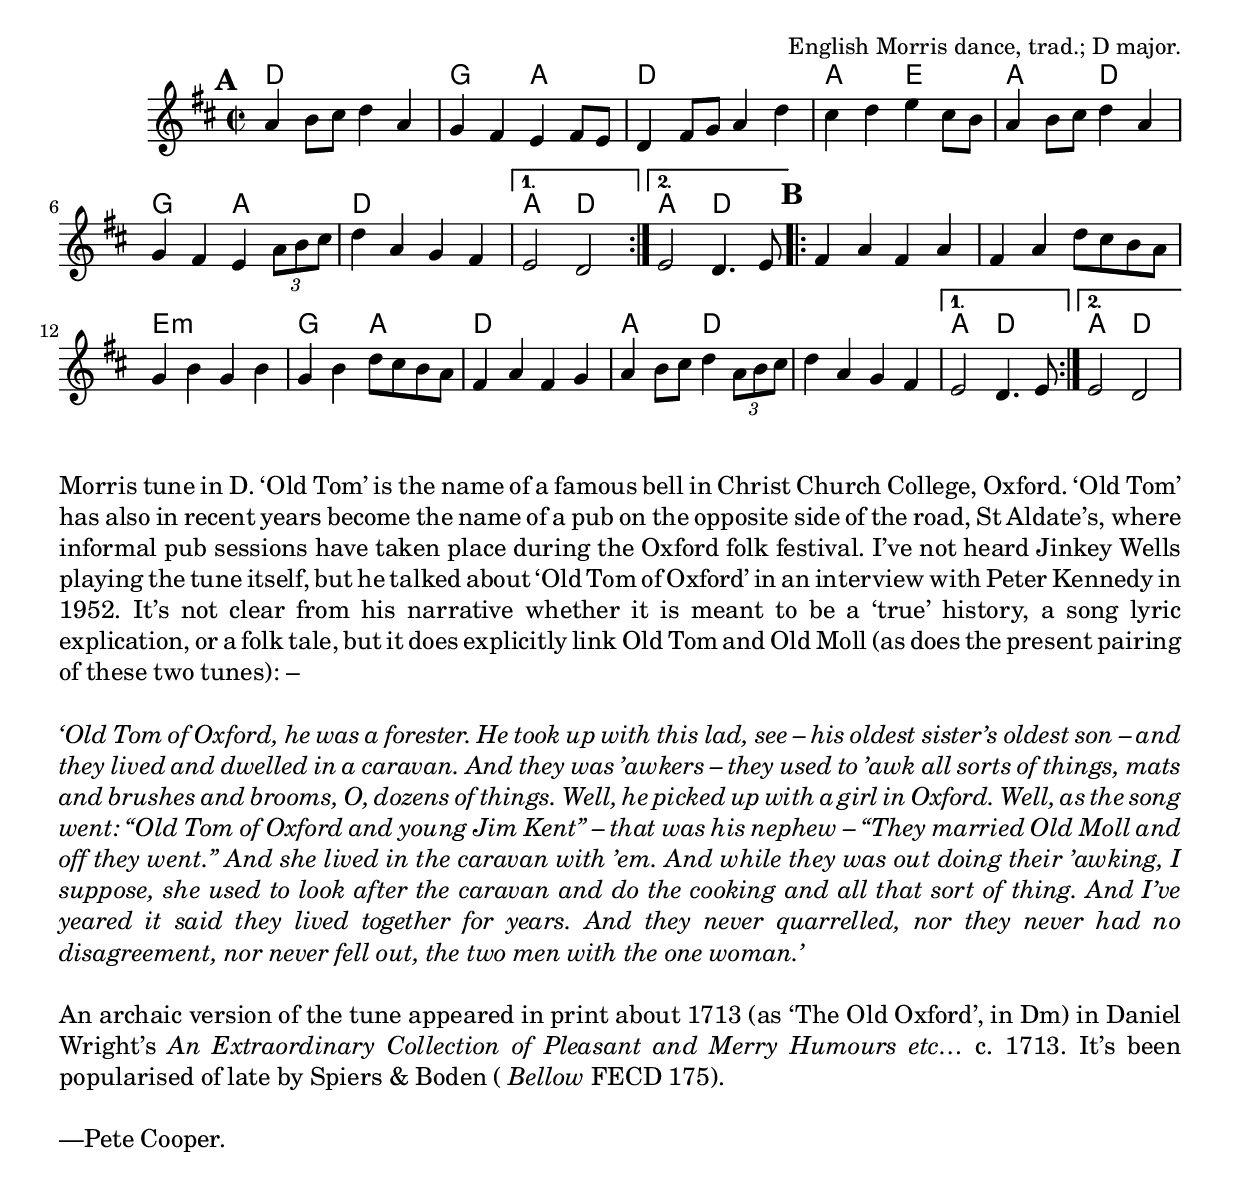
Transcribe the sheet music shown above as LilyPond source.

\version "2.18.2"
\include "util.ly"

\tocItem \markup "Old Tom of Oxford"

\score {
  <<
    \relative a' {
      \time 2/2
      \key d \major

      \repeat volta 2 {
        \mark \default
        a4 b8 cis d4 a |
        g4 fis e fis8 e |
        d4 fis8 g a4 d |
        cis4 d e cis8 b |

        a4 b8 cis d4 a |
        g4 fis e \tuplet 3/2 { a8 b cis } |
        d4 a g fis |
      }
      \alternative {
        { e2 d2 | }
        { e2 d4. e8 | }
      }

      \repeat volta 2 {
        \mark \default
        fis4 a fis a |
        fis a d8 cis b a |
        g4 b g b |
        g b d8 cis b a |
        fis4 a fis g |
        a4 b8 cis d4 \tuplet 3/2 { a8 b cis } |
        d4 a g fis |
      }
      \alternative {
        { e2 d4. e8 | }
        { e2 d2 | }
      }
    }

    \chords {
      \time 2/2
      \set chordChanges = ##t

      \repeat volta 2 {
        d1 | g2 a2 | d1 | a2 e2 |
        a2 d2 | g2 a2 | d1 |
      }
      \alternative {
        { a2 d2 | }
        { a2 d2 | }
      }
      \repeat volta 2 {
        d1 | d1 | e1:m | g2 a2 |
        d1 | a2 d2 | d1 |
      }
      \alternative {
        { a2 d2 | }
        { a2 d2 | }
      }
    }
  >>

  \header {
    title = "Old Tom of Oxford"
    opus = "English Morris dance, trad.; D major."
  }
}

\markuplist {
  \paragraph {
    Morris tune in D. ‘Old Tom’ is the name of a famous bell in Christ Church College, Oxford.
    ‘Old Tom’ has also in recent years become the name of a pub on the opposite side of the
    road, St Aldate’s, where informal pub sessions have taken place during the Oxford folk
    festival. I’ve not heard Jinkey Wells playing the tune itself, but he talked about
    ‘Old Tom of Oxford’ in an interview with Peter Kennedy in 1952. It’s not clear from his
    narrative whether it is meant to be a ‘true’ history, a song lyric explication, or a folk
    tale, but it does explicitly link Old Tom and Old Moll (as does the present pairing of
    these two tunes): –
  }
  \paragraph {
    \italic {
      ‘Old Tom of Oxford, he was a forester. He took up with this lad, see – his oldest
      sister’s oldest son – and they lived and dwelled in a caravan. And they was ’awkers
      – they used to ’awk all sorts of things, mats and brushes and brooms, O, dozens of
      things. Well, he picked up with a girl in Oxford. Well, as the song went: “Old Tom
      of Oxford and young Jim Kent” – that was his nephew – “They married Old Moll and
      off they went.” And she lived in the caravan with ’em. And while they was out doing
      their ’awking, I suppose, she used to look after the caravan and do the cooking and
      all that sort of thing. And I’ve yeared it said they lived together for years. And
      they never quarrelled, nor they never had no disagreement, nor never fell out, the
      two men with the one woman.’
    }
  }
  \paragraph {
    An archaic version of the tune appeared in print about 1713 (as ‘The Old Oxford’, in Dm)
    in Daniel Wright’s \italic{An Extraordinary Collection of Pleasant and Merry Humours etc…}
    c. 1713. It’s been popularised of late by Spiers & Boden (\italic{Bellow} FECD 175).
  }
  \paragraph {
    —Pete Cooper.
  }
}